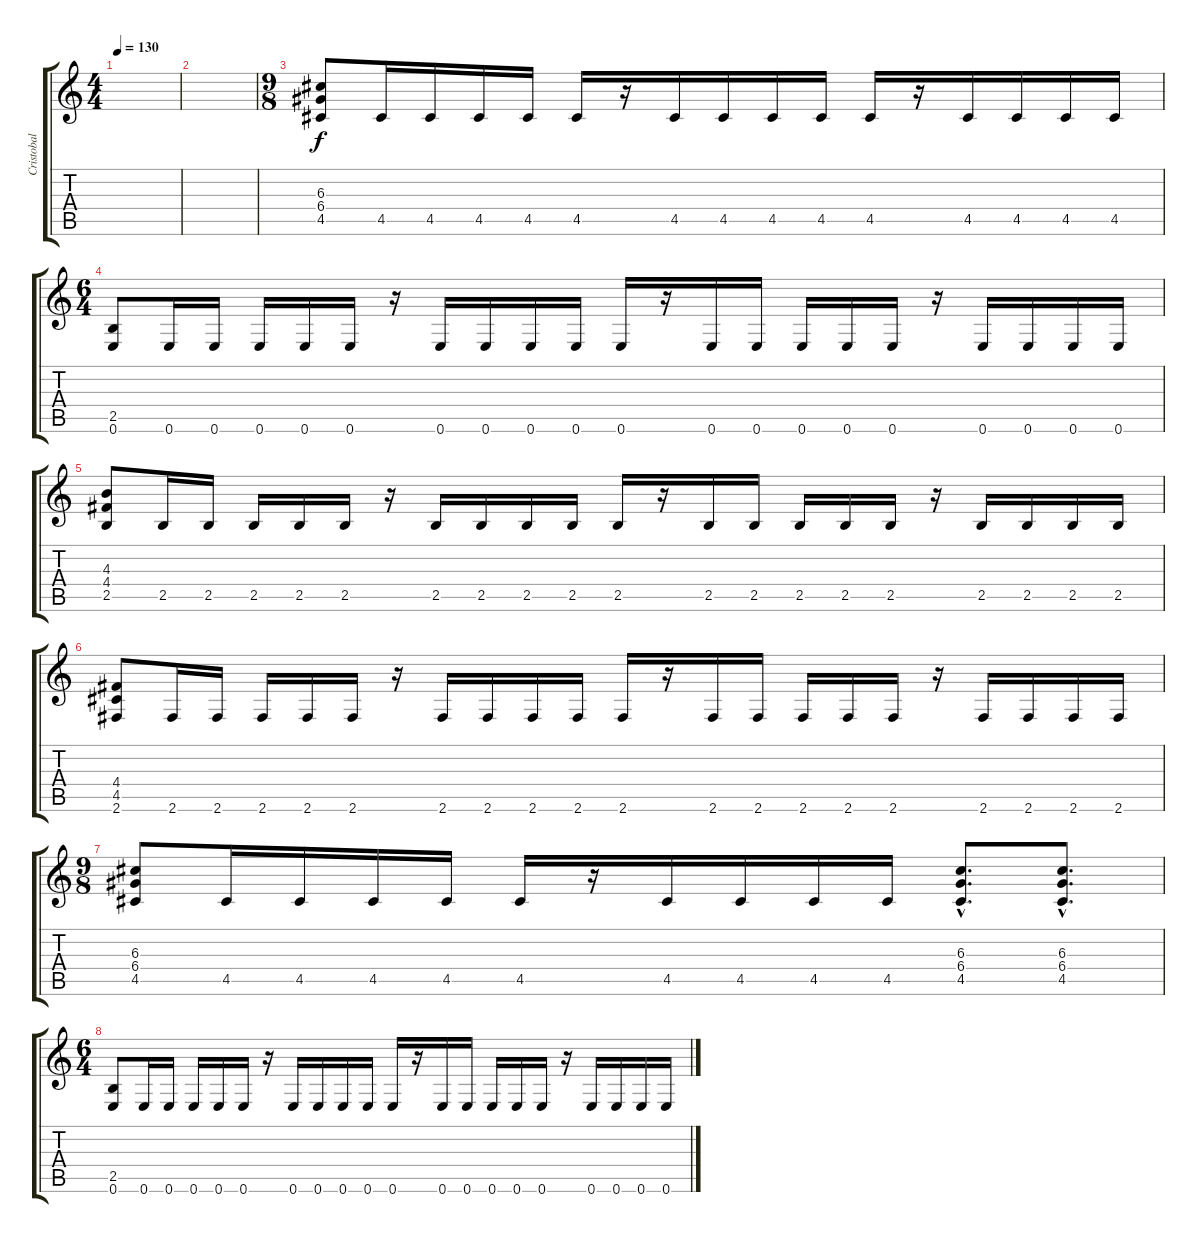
\track ("Cristobal" "Cristobal") {instrument distortionguitar}
\staff {score tabs}
\tuning (E4 B3 G3 D3 A2 E2) {hide}
\ts (4 4)
\tempo 130
\clef g2
\ks c
|
|
\ts (9 8)
(6.3 6.4 4.5).8 4.5.16 4.5.16 4.5.16 4.5.16 4.5.16 r.16 4.5.16 4.5.16 4.5.16 4.5.16 4.5.16 r.16 4.5.16 4.5.16 4.5.16 4.5.16 |
\ts (6 4)
(2.5 0.6).8 0.6.16 0.6.16 0.6.16 0.6.16 0.6.16 r.16 0.6.16 0.6.16 0.6.16 0.6.16 0.6.16 r.16 0.6.16 0.6.16 0.6.16 0.6.16 0.6.16 r.16 0.6.16 0.6.16 0.6.16 0.6.16 |
(4.3 4.4 2.5).8 2.5.16 2.5.16 2.5.16 2.5.16 2.5.16 r.16 2.5.16 2.5.16 2.5.16 2.5.16 2.5.16 r.16 2.5.16 2.5.16 2.5.16 2.5.16 2.5.16 r.16 2.5.16 2.5.16 2.5.16 2.5.16 |
(4.4 4.5 2.6).8 2.6.16 2.6.16 2.6.16 2.6.16 2.6.16 r.16 2.6.16 2.6.16 2.6.16 2.6.16 2.6.16 r.16 2.6.16 2.6.16 2.6.16 2.6.16 2.6.16 r.16 2.6.16 2.6.16 2.6.16 2.6.16 |
\ts (9 8)
(6.3 6.4 4.5).8 4.5.16 4.5.16 4.5.16 4.5.16 4.5.16 r.16 4.5.16 4.5.16 4.5.16 4.5.16 (6.3{hac} 6.4{hac} 4.5{hac}).8{d} (6.3{hac} 6.4{hac} 4.5{hac}).8{d} |
\ts (6 4)
(2.5 0.6).8 0.6.16 0.6.16 0.6.16 0.6.16 0.6.16 r.16 0.6.16 0.6.16 0.6.16 0.6.16 0.6.16 r.16 0.6.16 0.6.16 0.6.16 0.6.16 0.6.16 r.16 0.6.16 0.6.16 0.6.16 0.6.16
